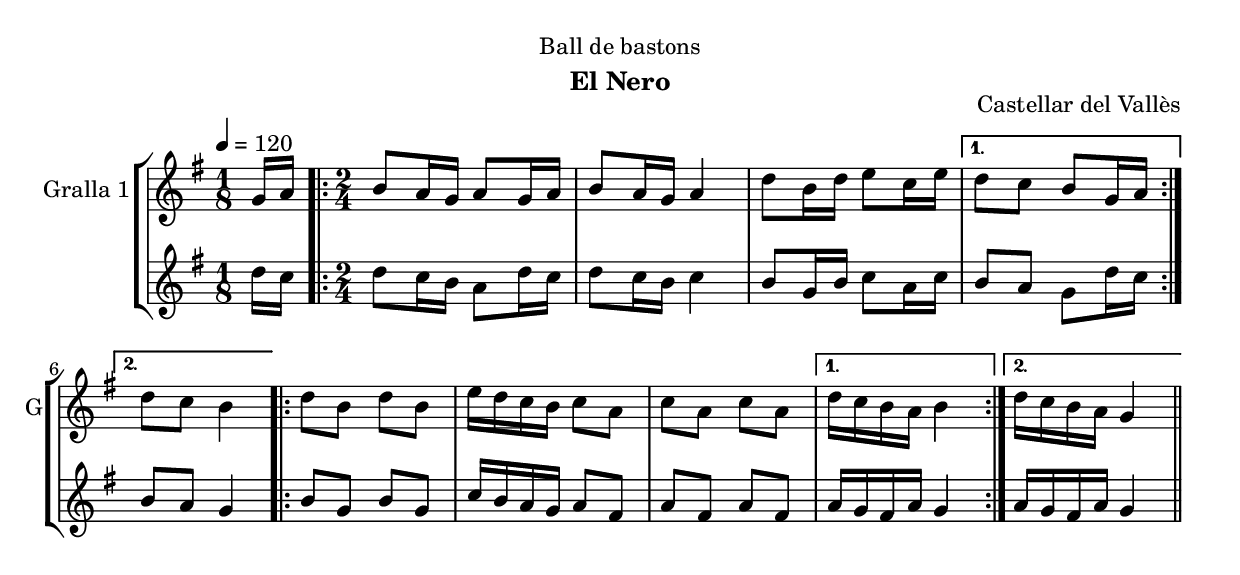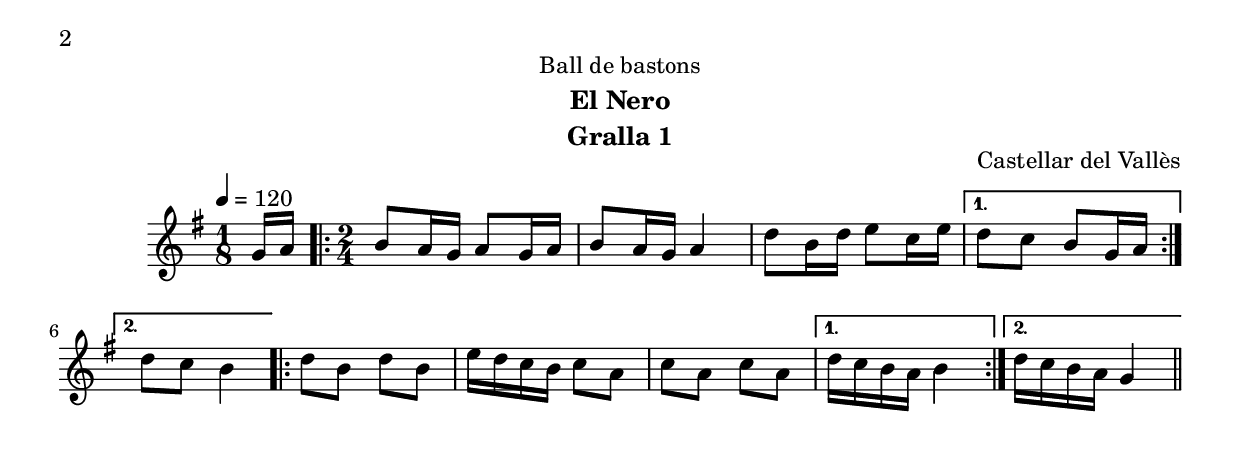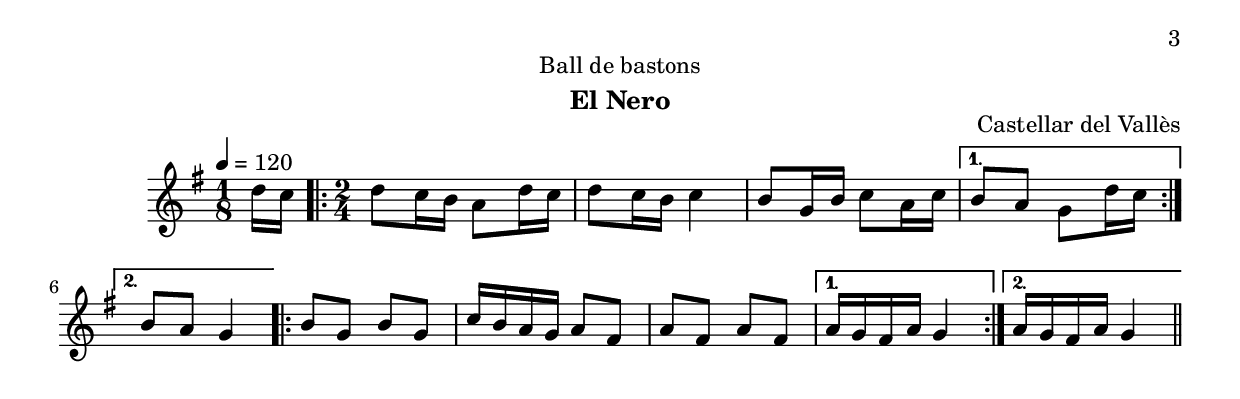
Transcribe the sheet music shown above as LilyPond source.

\version "2.22.1"

\header {
  dedication="Ball de bastons"
  title=""
  subtitle="El Nero"
  subsubtitle=""
  poet=""
  meter=""
  piece=""
  composer=""
  arranger=""
  opus="Castellar del Vallès"
  instrument=""
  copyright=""
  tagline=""
}

liniaroAa =
\relative g'
{
  \tempo 4=120
  \clef treble
  \key g \major
  \time 1/8
  g16 a  |
  \time 2/4   \repeat volta 2 { b8 a16 g a8 g16 a  |
  b8 a16 g a4  |
  d8 b16 d e8 c16 e }
  %05
  \alternative { { d8 c b g16 a }
  { d8 c b4 } }
  \repeat volta 2 { d8 b d b  |
  e16 d c b c8 a  |
  c8 a c a }
  %10
  \alternative { { d16 c b a b4 }
  { d16 c b a g4 } } \bar "||"
}

liniaroAb =
\relative d''
{
  \tempo 4=120
  \clef treble
  \key g \major
  \time 1/8
  d16 c  |
  \time 2/4   \repeat volta 2 { d8 c16 b a8 d16 c  |
  d8 c16 b c4  |
  b8 g16 b c8 a16 c }
  %05
  \alternative { { b8 a g d'16 c }
  { b8 a g4 } }
  \repeat volta 2 { b8 g b g  |
  c16 b a g a8 fis  |
  a8 fis a fis }
  %10
  \alternative { { a16 g fis a g4 }
  { a16 g fis a g4 } } \bar "||"
}

\bookpart {
  \score {
    \new StaffGroup {
      \override Score.RehearsalMark #'self-alignment-X = #LEFT
      <<
        \new Staff \with {instrumentName = #"Gralla 1" shortInstrumentName = #"G"} \liniaroAa
        \new Staff \with {instrumentName = #"" shortInstrumentName = #" "} \liniaroAb
      >>
    }
    \layout {}
  }
  \score { \unfoldRepeats
    \new StaffGroup {
      \override Score.RehearsalMark #'self-alignment-X = #LEFT
      <<
        \new Staff \with {instrumentName = #"Gralla 1" shortInstrumentName = #"G"} \liniaroAa
        \new Staff \with {instrumentName = #"" shortInstrumentName = #" "} \liniaroAb
      >>
    }
    \midi {
      \set Staff.midiInstrument = "oboe"
      \set DrumStaff.midiInstrument = "drums"
    }
  }
}

\bookpart {
  \header {instrument="Gralla 1"}
  \score {
    \new StaffGroup {
      \override Score.RehearsalMark #'self-alignment-X = #LEFT
      <<
        \new Staff \liniaroAa
      >>
    }
    \layout {}
  }
  \score { \unfoldRepeats
    \new StaffGroup {
      \override Score.RehearsalMark #'self-alignment-X = #LEFT
      <<
        \new Staff \liniaroAa
      >>
    }
    \midi {
      \set Staff.midiInstrument = "oboe"
      \set DrumStaff.midiInstrument = "drums"
    }
  }
}

\bookpart {
  \header {instrument=""}
  \score {
    \new StaffGroup {
      \override Score.RehearsalMark #'self-alignment-X = #LEFT
      <<
        \new Staff \liniaroAb
      >>
    }
    \layout {}
  }
  \score { \unfoldRepeats
    \new StaffGroup {
      \override Score.RehearsalMark #'self-alignment-X = #LEFT
      <<
        \new Staff \liniaroAb
      >>
    }
    \midi {
      \set Staff.midiInstrument = "oboe"
      \set DrumStaff.midiInstrument = "drums"
    }
  }
}

